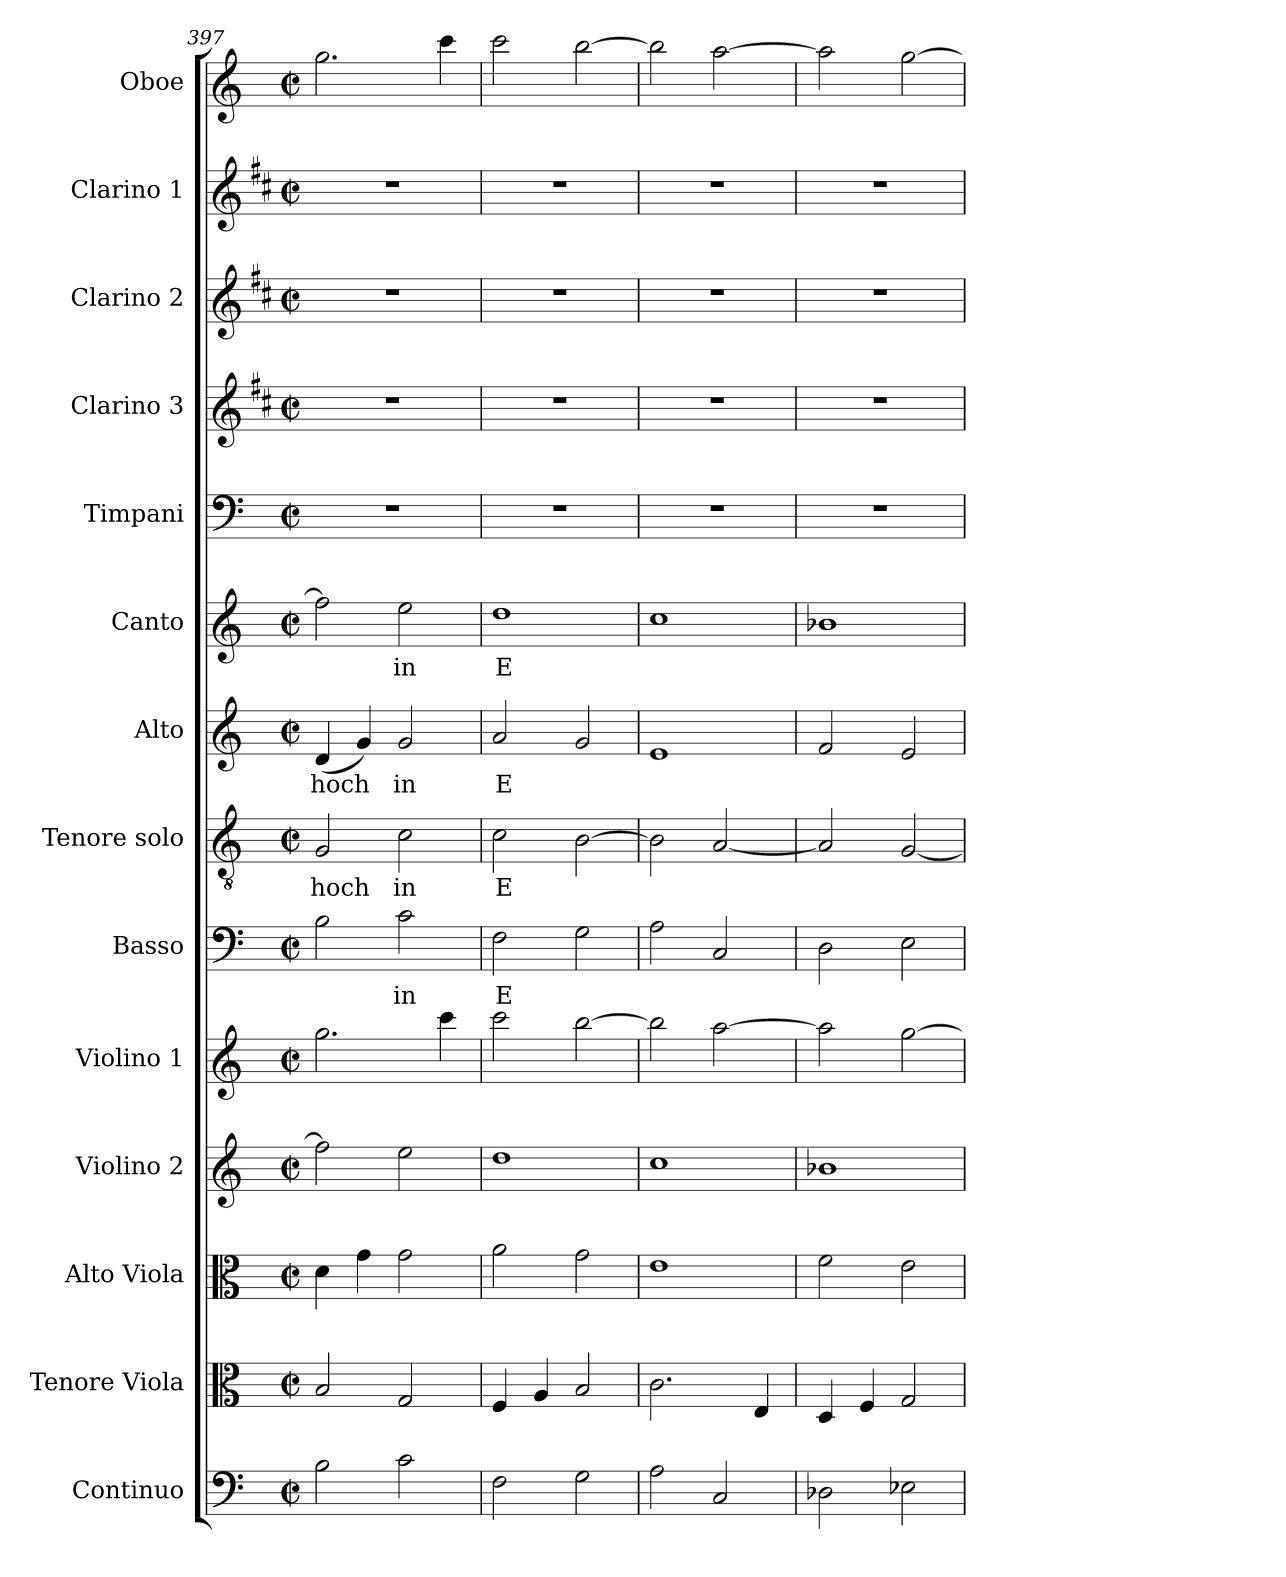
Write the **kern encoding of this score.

**kern	**kern	**kern	**kern	**kern	**kern	**text	**kern	**text	**kern	**text	**kern	**text	**kern	**kern	**kern	**kern	**kern
*part14	*part13	*part12	*part11	*part10	*part9	*part9	*part8	*part8	*part7	*part7	*part6	*part6	*part5	*part4	*part3	*part2	*part1
*staff14	*staff13	*staff12	*staff11	*staff10	*staff9	*staff9	*staff8	*staff8	*staff7	*staff7	*staff6	*staff6	*staff5	*staff4	*staff3	*staff2	*staff1
*I"Continuo	*I"Tenore Viola	*I"Alto Viola	*I"Violino 2	*I"Violino 1	*I"Basso	*	*I"Tenore solo	*	*I"Alto	*	*I"Canto	*	*I"Timpani	*I"Clarino 3	*I"Clarino 2	*I"Clarino 1	*I"Oboe
*I'Continuo	*I'Tenore Viola	*I'Alto Viola	*I'Violino 2	*I'Violino 1	*I'Basso	*	*I'Tenore	*	*I'Alto	*	*I'Canto	*	*I'Timpani	*I'Clarino 3	*I'Clarino 2	*I'Clarino 1	*I'Oboe
*clefF4	*clefC3	*clefC3	*clefG2	*clefG2	*clefF4	*	*clefGv2	*	*clefG2	*	*clefG2	*	*clefF4	*clefG2	*clefG2	*clefG2	*clefG2
*	*	*	*	*	*	*	*	*	*	*	*	*	*	*ITrd1c2	*ITrd1c2	*ITrd1c2	*
*k[]	*k[]	*k[]	*k[]	*k[]	*k[]	*	*k[]	*	*k[]	*	*k[]	*	*k[]	*k[]	*k[]	*k[]	*k[]
*C:	*C:	*C:	*C:	*C:	*C:	*	*C:	*	*C:	*	*C:	*	*C:	*C:	*C:	*C:	*C:
*M2/2	*M2/2	*M2/2	*M2/2	*M2/2	*M2/2	*	*M2/2	*	*M2/2	*	*M2/2	*	*M2/2	*M2/2	*M2/2	*M2/2	*M2/2
*met(c|)	*met(c|)	*met(c|)	*met(c|)	*met(c|)	*met(c|)	*	*met(c|)	*	*met(c|)	*	*met(c|)	*	*met(c|)	*met(c|)	*met(c|)	*met(c|)	*met(c|)
=397	=397	=397	=397	=397	=397	=397	=397	=397	=397	=397	=397	=397	=397	=397	=397	=397	=397
!	!	!	!	!	!	!LO:LY:b:cj	!	!LO:LY:b	!	!LO:LY:b:cj	!	!LO:LY:b:cj	!	!	!	!	!
2B\	2B/	4d\	2ff\]	2.gg\	2B\	.	2G/	hoch	(<4d/	hoch	2ff\]	.	1r	1r	1r	1r	2.gg\
!	!	!	!	!	!	!	!	!	!	!LO:LY:b:cj	!	!	!	!	!	!	!
.	.	4g\	.	.	.	.	.	.	4g/)	.	.	.	.	.	.	.	.
!	!	!	!	!	!	!LO:LY:b:cj	!	!LO:LY:b	!	!LO:LY:b:cj	!	!LO:LY:b:cj	!	!	!	!	!
2c\	2G/	2g\	2ee\	.	2c\	in	2c\	in	2g/	in	2ee\	in	.	.	.	.	.
.	.	.	.	4ccc\	.	.	.	.	.	.	.	.	.	.	.	.	4ccc\
=398	=398	=398	=398	=398	=398	=398	=398	=398	=398	=398	=398	=398	=398	=398	=398	=398	=398
!	!	!	!	!	!	!LO:LY:b:cj	!	!LO:LY:b	!	!LO:LY:b:cj	!	!LO:LY:b:cj	!	!	!	!	!
2F\	4F/	2a\	1dd	2ccc\	2F\	E-	2c\	E	2a/	E	1dd	E	1r	1r	1r	1r	2ccc\
.	4A/	.	.	.	.	.	.	.	.	.	.	.	.	.	.	.	.
!	!	!	!	!	!	!LO:LY:b:cj	!	!LO:LY:b	!	!LO:LY:b:cj	!	!	!	!	!	!	!
2G\	2B/	2g\	.	[>2bb\	2G\	--	[>2B\	.	2g/	.	.	.	.	.	.	.	[>2bb\
=399	=399	=399	=399	=399	=399	=399	=399	=399	=399	=399	=399	=399	=399	=399	=399	=399	=399
!	!	!	!	!	!	!LO:LY:b:cj	!	!LO:LY:b	!	!LO:LY:b:cj	!	!LO:LY:b:cj	!	!	!	!	!
2A\	2.c\	1e	1cc	2bb\]	2A\	--	2B\]	.	1e	.	1cc	.	1r	1r	1r	1r	2bb\]
!	!	!	!	!	!	!LO:LY:b:cj	!	!LO:LY:b	!	!	!	!	!	!	!	!	!
2C/	.	.	.	[>2aa\	2C/	--	[<2A/	.	.	.	.	.	.	.	.	.	[>2aa\
.	4E/	.	.	.	.	.	.	.	.	.	.	.	.	.	.	.	.
=400	=400	=400	=400	=400	=400	=400	=400	=400	=400	=400	=400	=400	=400	=400	=400	=400	=400
!	!	!	!	!	!	!LO:LY:b:cj	!	!LO:LY:b	!	!LO:LY:b:cj	!	!LO:LY:b:cj	!	!	!	!	!
2D-\	4D/	2f\	1b-X	2aa\]	2D\	--	2A/]	.	2f/	.	1b-X	.	1r	1r	1r	1r	2aa\]
.	4F/	.	.	.	.	.	.	.	.	.	.	.	.	.	.	.	.
!	!	!	!	!	!	!LO:LY:b:cj	!	!LO:LY:b	!	!LO:LY:b:cj	!	!	!	!	!	!	!
2E-\	2G/	2e\	.	[>2gg\	2E\	--	[<2G/	.	2e/	.	.	.	.	.	.	.	[>2gg\
=	=	=	=	=	=	=	=	=	=	=	=	=	=	=	=	=	=
*-	*-	*-	*-	*-	*-	*-	*-	*-	*-	*-	*-	*-	*-	*-	*-	*-	*-
